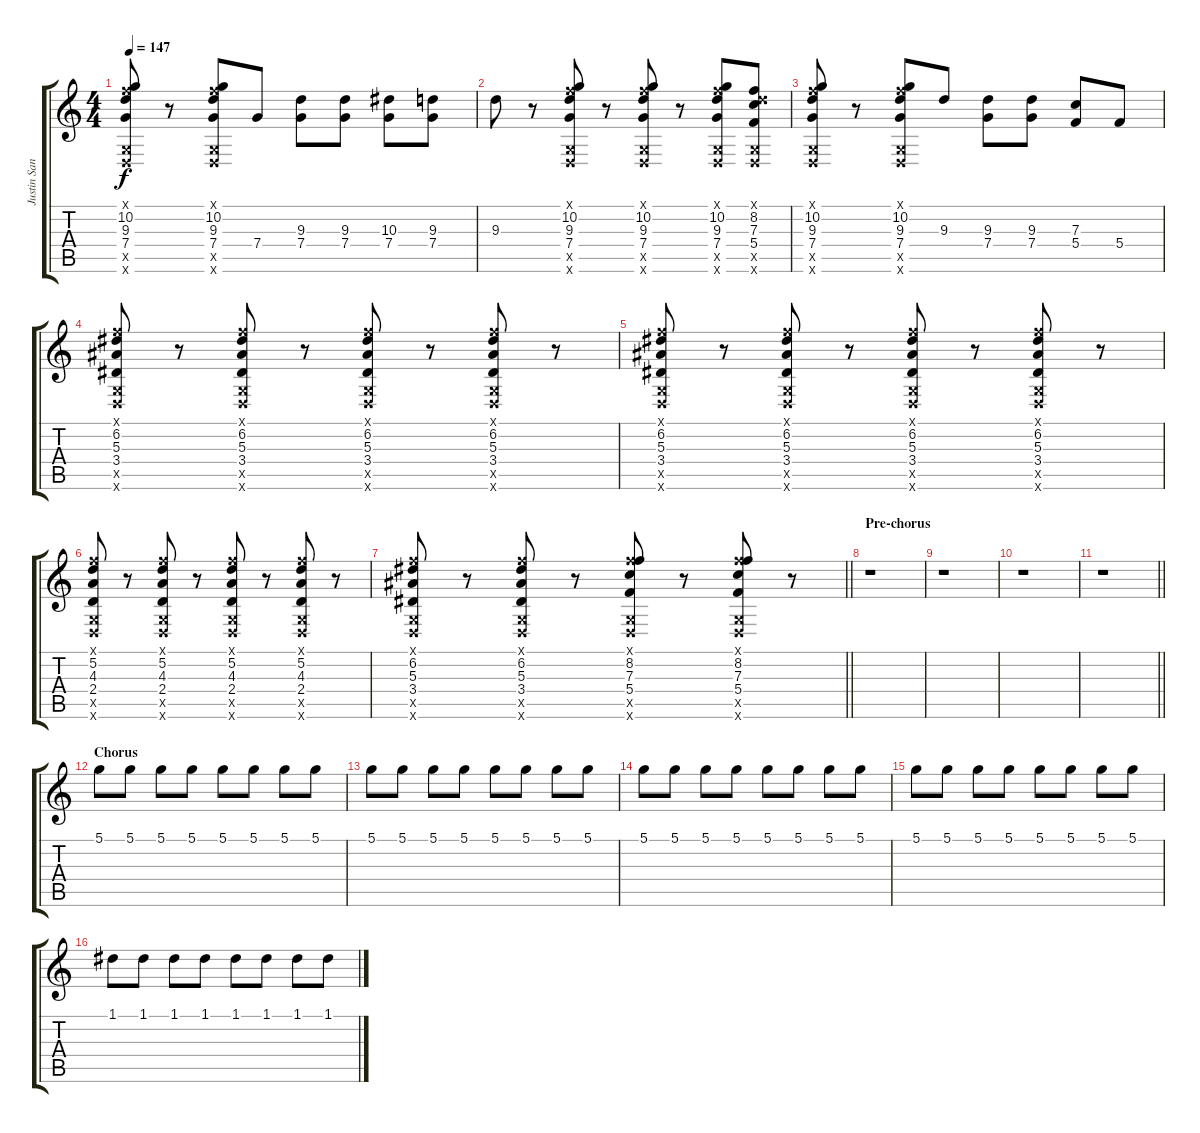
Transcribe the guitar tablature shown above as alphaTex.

\track ("Justin Sane Guitar" "Justin San") {instrument distortionguitar}
\staff {score tabs}
\tuning (D4 A3 F3 C3 G2 D2) {hide}
\ts (4 4)
\tempo 147
\clef g2
\ks c
(3.1{x} 10.2 9.3 7.4 0.5{x} 0.6{x}).8{dy f} r.8 (3.1{x} 10.2 9.3 7.4 0.5{x} 0.6{x}).8 7.4.8 (9.3 7.4).8 (9.3 7.4).8 (10.3 7.4).8 (9.3 7.4).8 |
9.3.8 r.8 (3.1{x} 10.2 9.3 7.4 0.5{x} 0.6{x}).8 r.8 (3.1{x} 10.2 9.3 7.4 0.5{x} 0.6{x}).8 r.8 (3.1{x} 10.2 9.3 7.4 0.5{x} 0.6{x}).8 (0.1{x} 8.2 7.3 5.4 0.5{x} 0.6{x}).8 |
(3.1{x} 10.2 9.3 7.4 0.5{x} 0.6{x}).8 r.8 (3.1{x} 10.2 9.3 7.4 0.5{x} 0.6{x}).8 9.3.8 (9.3 7.4).8 (9.3 7.4).8 (7.3 5.4).8 5.4.8 |
(3.1{x} 6.2 5.3 3.4 0.5{x} 0.6{x}).8 r.8 (3.1{x} 6.2 5.3 3.4 0.5{x} 0.6{x}).8 r.8 (3.1{x} 6.2 5.3 3.4 0.5{x} 0.6{x}).8 r.8 (3.1{x} 6.2 5.3 3.4 0.5{x} 0.6{x}).8 r.8 |
(3.1{x} 6.2 5.3 3.4 0.5{x} 0.6{x}).8 r.8 (3.1{x} 6.2 5.3 3.4 0.5{x} 0.6{x}).8 r.8 (3.1{x} 6.2 5.3 3.4 0.5{x} 0.6{x}).8 r.8 (3.1{x} 6.2 5.3 3.4 0.5{x} 0.6{x}).8 r.8 |
(3.1{x} 5.2 4.3 2.4 0.5{x} 0.6{x}).8 r.8 (3.1{x} 5.2 4.3 2.4 0.5{x} 0.6{x}).8 r.8 (3.1{x} 5.2 4.3 2.4 0.5{x} 0.6{x}).8 r.8 (3.1{x} 5.2 4.3 2.4 0.5{x} 0.6{x}).8 r.8 |
\barLineRight lightlight
(3.1{x} 6.2 5.3 3.4 0.5{x} 0.6{x}).8{volume 10} r.8 (3.1{x} 6.2 5.3 3.4 0.5{x} 0.6{x}).8 r.8 (3.1{x} 8.2 7.3 5.4 0.5{x} 0.6{x}).8 r.8 (3.1{x} 8.2 7.3 5.4 0.5{x} 0.6{x}).8 r.8 |
\section ("" "Pre-chorus")
r.1 |
r.1 |
r.1 |
\barLineRight lightlight
r.1 |
\section ("" "Chorus")
5.1.8 5.1.8 5.1.8 5.1.8 5.1.8 5.1.8 5.1.8 5.1.8 |
5.1.8 5.1.8 5.1.8 5.1.8 5.1.8 5.1.8 5.1.8 5.1.8 |
5.1.8 5.1.8 5.1.8 5.1.8 5.1.8 5.1.8 5.1.8 5.1.8 |
5.1.8 5.1.8 5.1.8 5.1.8 5.1.8 5.1.8 5.1.8 5.1.8 |
1.1.8 1.1.8 1.1.8 1.1.8 1.1.8 1.1.8 1.1.8 1.1.8
